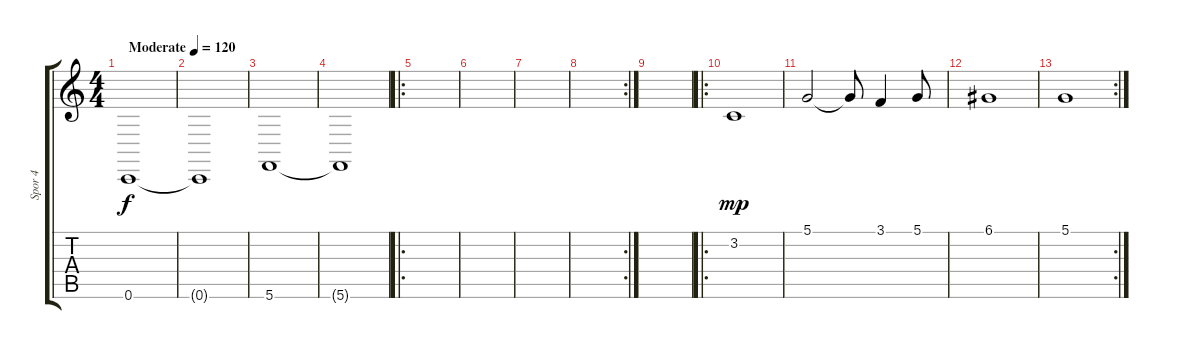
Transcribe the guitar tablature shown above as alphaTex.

\track ("Spor 4" "Spor 4") {instrument stringensemble1}
\staff {score tabs}
\tuning (D4 A3 F3 C3 G2 C2) {hide}
\ts (4 4)
\tempo (120 "Moderate")
\clef g2
\ks c
0.6.1{dy f instrument stringensemble1} |
0.6{t}.1 |
5.6.1 |
5.6{t}.1 |
\ro
|
|
|
\rc 2
|
|
\ro
3.2.1{dy mp} |
5.1.2 5.1{t}.8 3.1.4 5.1.8 |
6.1.1 |
\rc 2
5.1.1
